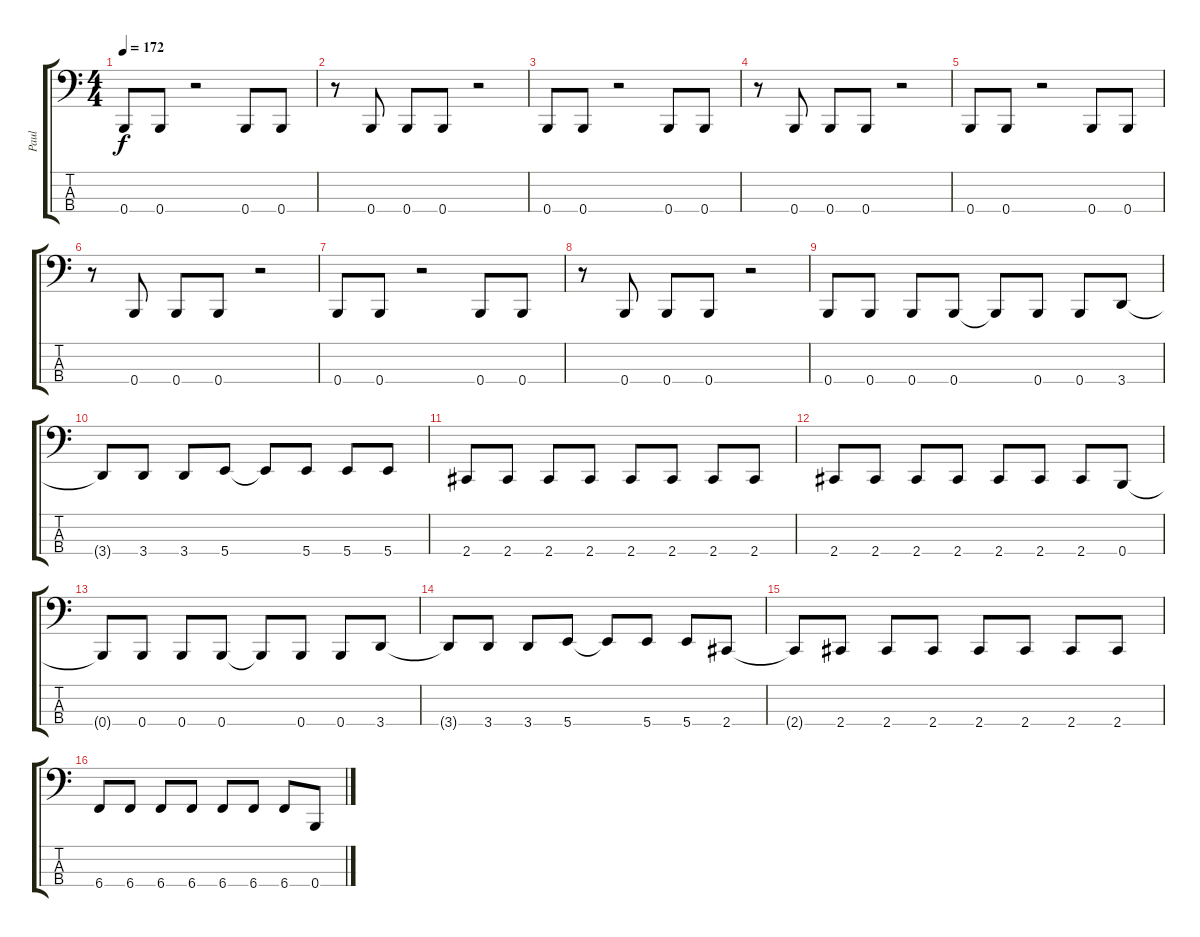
\track ("Paul" "Paul") {instrument electricbasspick}
\staff {score tabs}
\tuning (E2 B1 Gb1 B0) {hide}
\ts (4 4)
\tempo 172
\clef f4
\ks c
0.4.8{dy f} 0.4.8 r.2 0.4.8 0.4.8 |
r.8 0.4.8 0.4.8 0.4.8 r.2 |
0.4.8 0.4.8 r.2 0.4.8 0.4.8 |
r.8 0.4.8 0.4.8 0.4.8 r.2 |
0.4.8 0.4.8 r.2 0.4.8 0.4.8 |
r.8 0.4.8 0.4.8 0.4.8 r.2 |
0.4.8 0.4.8 r.2 0.4.8 0.4.8 |
r.8 0.4.8 0.4.8 0.4.8 r.2 |
0.4.8 0.4.8 0.4.8 0.4.8 0.4{t}.8 0.4.8 0.4.8 3.4.8 |
3.4{t}.8 3.4.8 3.4.8 5.4.8 5.4{t}.8 5.4.8 5.4.8 5.4.8 |
2.4.8 2.4.8 2.4.8 2.4.8 2.4.8 2.4.8 2.4.8 2.4.8 |
2.4.8 2.4.8 2.4.8 2.4.8 2.4.8 2.4.8 2.4.8 0.4.8 |
0.4{t}.8 0.4.8 0.4.8 0.4.8 0.4{t}.8 0.4.8 0.4.8 3.4.8 |
3.4{t}.8 3.4.8 3.4.8 5.4.8 5.4{t}.8 5.4.8 5.4.8 2.4.8 |
2.4{t}.8 2.4.8 2.4.8 2.4.8 2.4.8 2.4.8 2.4.8 2.4.8 |
6.4.8 6.4.8 6.4.8 6.4.8 6.4.8 6.4.8 6.4.8 0.4.8
